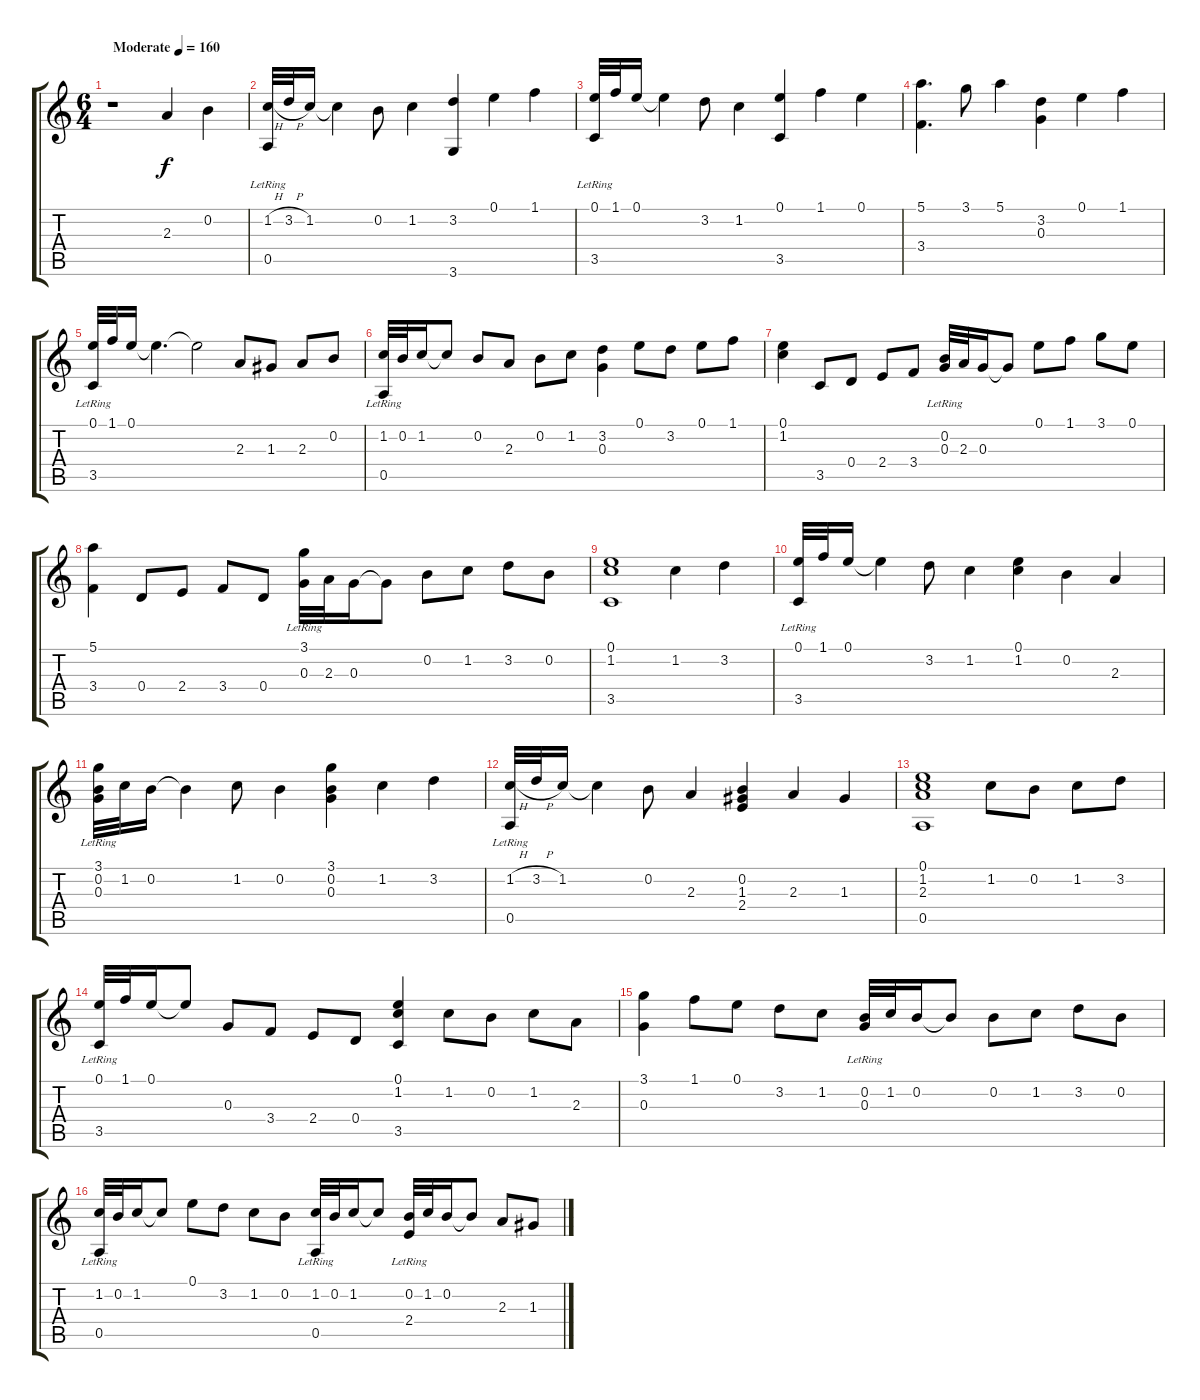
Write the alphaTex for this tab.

\track "" {instrument acousticguitarnylon}
\staff {score tabs}
\tuning (E4 B3 G3 D3 A2 E2) {hide}
\ts (6 4)
\tempo (160 "Moderate")
\clef g2
\ks c
r.1{dy f instrument acousticguitarnylon} 2.3.4 0.2.4 |
(1.2{h} 0.5{lr}).32 3.2{h}.32 1.2.16 1.2{t}.4 0.2.8 1.2.4 (3.2 3.6).4 0.1.4 1.1.4 |
(0.1 3.5{lr}).32 1.1.32 0.1.16 0.1{t}.4 3.2.8 1.2.4 (0.1 3.5).4 1.1.4 0.1.4 |
(5.1 3.4).4{d} 3.1.8 5.1.4 (3.2 0.3).4 0.1.4 1.1.4 |
(0.1 3.5{lr}).32 1.1.32 0.1.16 0.1{t}.4{d} 0.1{t}.2 2.3.8 1.3.8 2.3.8 0.2.8 |
(1.2 0.5{lr}).32 0.2.32 1.2.16 1.2{t}.8 0.2.8 2.3.8 0.2.8 1.2.8 (3.2 0.3).4 0.1.8 3.2.8 0.1.8 1.1.8 |
(0.1 1.2).4 3.5.8 0.4.8 2.4.8 3.4.8 (0.2{lr} 0.3).32 2.3.32 0.3.16 0.3{t}.8 0.1.8 1.1.8 3.1.8 0.1.8 |
(5.1 3.4).4 0.4.8 2.4.8 3.4.8 0.4.8 (3.1{lr} 0.3).32 2.3.32 0.3.16 0.3{t}.8 0.2.8 1.2.8 3.2.8 0.2.8 |
(0.1 1.2 3.5).1 1.2.4 3.2.4 |
(0.1 3.5{lr}).32 1.1.32 0.1.16 0.1{t}.4 3.2.8 1.2.4 (0.1 1.2).4 0.2.4 2.3.4 |
(3.1{lr} 0.2 0.3{lr}).32 1.2.32 0.2.16 0.2{t}.4 1.2.8 0.2.4 (3.1 0.2 0.3).4 1.2.4 3.2.4 |
(1.2{h} 0.5{lr}).32 3.2{h}.32 1.2.16 1.2{t}.4 0.2.8 2.3.4 (0.2 1.3 2.4).4 2.3.4 1.3.4 |
(0.1 1.2 2.3 0.5).1 1.2.8 0.2.8 1.2.8 3.2.8 |
(0.1 3.5{lr}).32 1.1.32 0.1.16 0.1{t}.8 0.3.8 3.4.8 2.4.8 0.4.8 (0.1 1.2 3.5).4 1.2.8 0.2.8 1.2.8 2.3.8 |
(3.1 0.3).4 1.1.8 0.1.8 3.2.8 1.2.8 (0.2{lr} 0.3{lr}).32 1.2.32 0.2.16 0.2{t}.8 0.2.8 1.2.8 3.2.8 0.2.8 |
(1.2 0.5{lr}).32 0.2.32 1.2.16 1.2{t}.8 0.1.8 3.2.8 1.2.8 0.2.8 (1.2 0.5{lr}).32 0.2.32 1.2.16 1.2{t}.8 (0.2{lr} 2.4{lr}).32 1.2.32 0.2.16 0.2{t}.8 2.3.8 1.3.8
